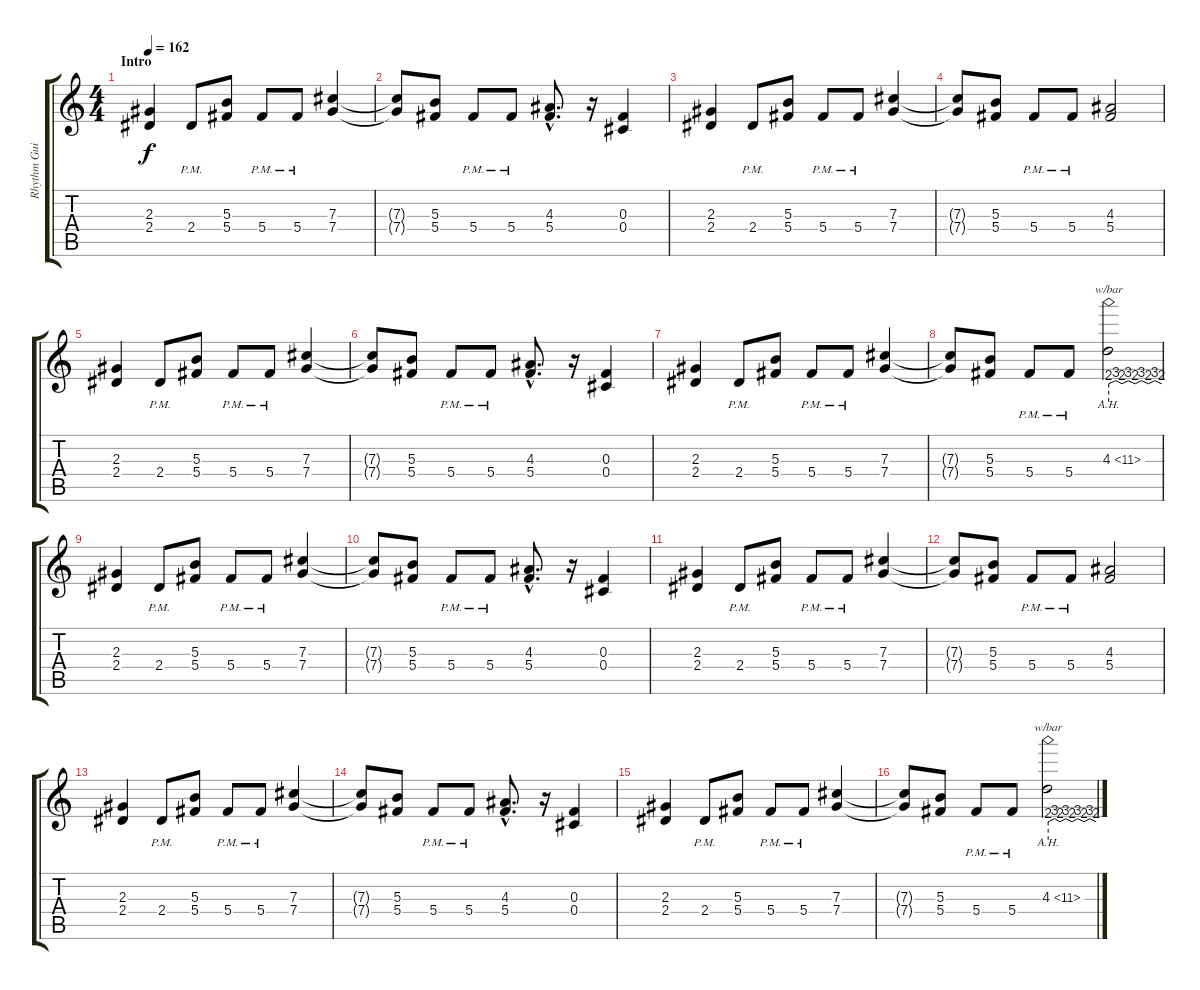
\track ("Rhythm Guitar 2" "Rhythm Gui") {instrument distortionguitar}
\staff {score tabs}
\tuning (Eb4 Bb3 Gb3 Db3 Ab2 Eb2) {hide}
\ts (4 4)
\section ("" "Intro")
\tempo 162
\clef g2
\ks c
(2.3 2.4).4{dy f instrument distortionguitar} 2.4{pm}.8 (5.3 5.4).8 5.4{pm}.8 5.4{pm}.8 (7.3 7.4).4 |
(7.3{t} 7.4{t}).8 (5.3 5.4).8 5.4{pm}.8 5.4{pm}.8 (4.3{hac} 5.4{hac}).8{d} r.16 (0.3 0.4).4 |
(2.3 2.4).4 2.4{pm}.8 (5.3 5.4).8 5.4{pm}.8 5.4{pm}.8 (7.3 7.4).4 |
(7.3{t} 7.4{t}).8 (5.3 5.4).8 5.4{pm}.8 5.4{pm}.8 (4.3 5.4).2 |
(2.3 2.4).4 2.4{pm}.8 (5.3 5.4).8 5.4{pm}.8 5.4{pm}.8 (7.3 7.4).4 |
(7.3{t} 7.4{t}).8 (5.3 5.4).8 5.4{pm}.8 5.4{pm}.8 (4.3{hac} 5.4{hac}).8{d} r.16 (0.3 0.4).4 |
(2.3 2.4).4 2.4{pm}.8 (5.3 5.4).8 5.4{pm}.8 5.4{pm}.8 (7.3 7.4).4 |
(7.3{t} 7.4{t}).8 (5.3 5.4).8 5.4{pm}.8 5.4{pm}.8 4.3{ah 7}.2{tbe (custom default 0 8 8 12 15 8 22 12 30 8 37 12 45 8 52 12 60 8)} |
(2.3 2.4).4 2.4{pm}.8 (5.3 5.4).8 5.4{pm}.8 5.4{pm}.8 (7.3 7.4).4 |
(7.3{t} 7.4{t}).8 (5.3 5.4).8 5.4{pm}.8 5.4{pm}.8 (4.3{hac} 5.4{hac}).8{d} r.16 (0.3 0.4).4 |
(2.3 2.4).4 2.4{pm}.8 (5.3 5.4).8 5.4{pm}.8 5.4{pm}.8 (7.3 7.4).4 |
(7.3{t} 7.4{t}).8 (5.3 5.4).8 5.4{pm}.8 5.4{pm}.8 (4.3 5.4).2 |
(2.3 2.4).4 2.4{pm}.8 (5.3 5.4).8 5.4{pm}.8 5.4{pm}.8 (7.3 7.4).4 |
(7.3{t} 7.4{t}).8 (5.3 5.4).8 5.4{pm}.8 5.4{pm}.8 (4.3{hac} 5.4{hac}).8{d} r.16 (0.3 0.4).4 |
(2.3 2.4).4 2.4{pm}.8 (5.3 5.4).8 5.4{pm}.8 5.4{pm}.8 (7.3 7.4).4 |
(7.3{t} 7.4{t}).8 (5.3 5.4).8 5.4{pm}.8 5.4{pm}.8 4.3{ah 7}.2{tbe (custom default 0 8 8 12 15 8 22 12 30 8 37 12 45 8 52 12 60 8)}
